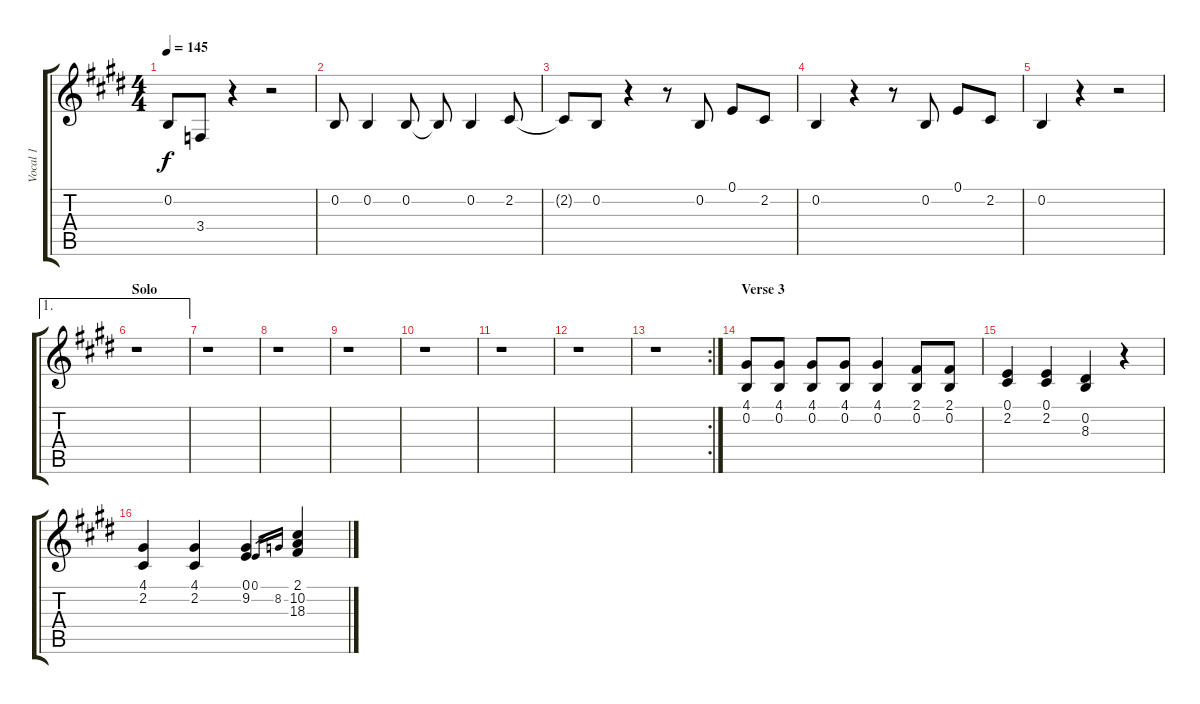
\track ("Vocal 1" "Vocal 1") {instrument clarinet}
\staff {score tabs}
\tuning (E4 B3 G3 D3 A2 E2) {hide}
\ts (4 4)
\tempo 145
\clef g2
\ks e
0.2.8{dy f} 3.4.8 r.4 r.2 |
0.2.8 0.2.4 0.2.8 0.2{t}.8 0.2.4 2.2.8 |
2.2{t}.8 0.2.8 r.4 r.8 0.2.8 0.1.8 2.2.8 |
0.2.4 r.4 r.8 0.2.8 0.1.8 2.2.8 |
0.2.4 r.4 r.2 |
\ae 1
\section ("" "Solo")
r.1 |
r.1 |
r.1 |
r.1 |
r.1 |
r.1 |
r.1 |
\rc 2
r.1 |
\section ("" "Verse 3")
(4.1 0.2).8 (4.1 0.2).8 (4.1 0.2).8 (4.1 0.2).8 (4.1 0.2).4 (2.1 0.2).8 (2.1 0.2).8 |
(0.1 2.2).4 (0.1 2.2).4 (0.2 8.3).4 r.4 |
(4.1 2.2).4 (4.1 2.2).4 (0.1 9.2).4 0.1.16{gr} 8.2.16{gr} (2.1 10.2 18.3).4
